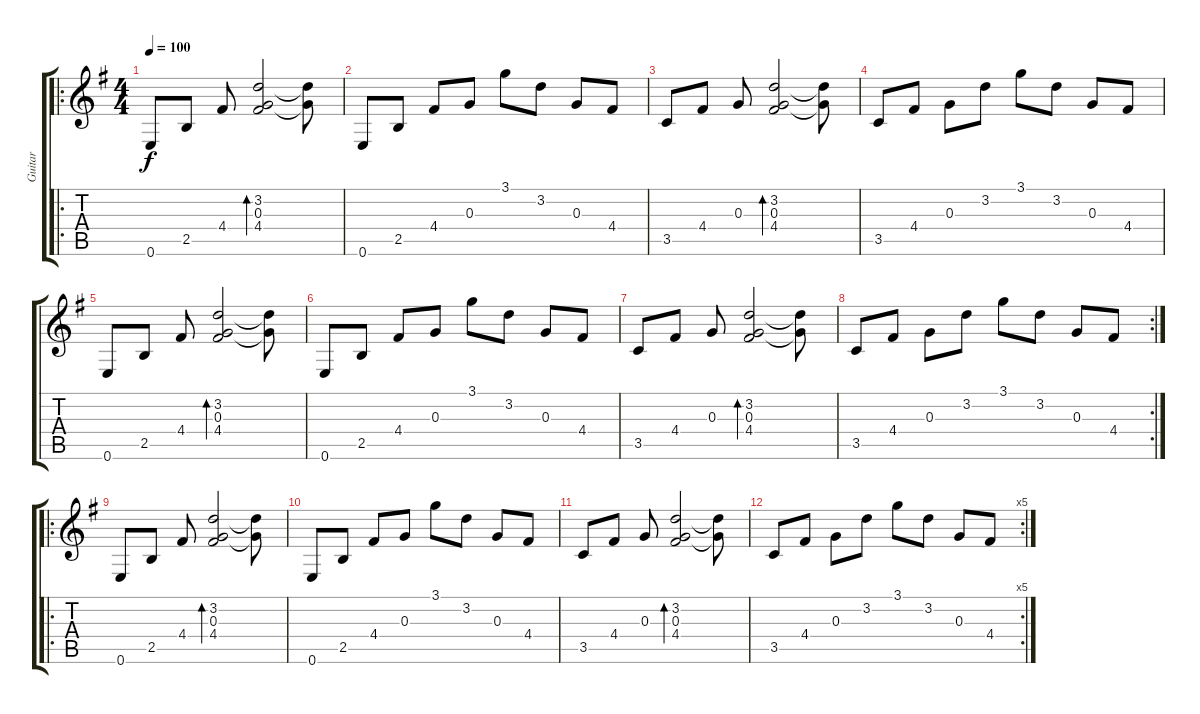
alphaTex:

\track ("Guitar" "Guitar") {instrument acousticguitarsteel}
\staff {score tabs}
\tuning (E4 B3 G3 D3 A2 E2) {hide}
\ro
\ts (4 4)
\tempo 100
\clef g2
\ks eminor
0.6.8{dy f instrument acousticguitarsteel} 2.5.8 4.4.8 (3.2 0.3 4.4).2{bd 120} (3.2{t} 0.3{t}).8 |
0.6.8 2.5.8 4.4.8 0.3.8 3.1.8 3.2.8 0.3.8 4.4.8 |
3.5.8 4.4.8 0.3.8 (3.2 0.3 4.4).2{bd 120} (3.2{t} 0.3{t}).8 |
3.5.8 4.4.8 0.3.8 3.2.8 3.1.8 3.2.8 0.3.8 4.4.8 |
0.6.8 2.5.8 4.4.8 (3.2 0.3 4.4).2{bd 120} (3.2{t} 0.3{t}).8 |
0.6.8 2.5.8 4.4.8 0.3.8 3.1.8 3.2.8 0.3.8 4.4.8 |
3.5.8 4.4.8 0.3.8 (3.2 0.3 4.4).2{bd 120} (3.2{t} 0.3{t}).8 |
\rc 2
3.5.8 4.4.8 0.3.8 3.2.8 3.1.8 3.2.8 0.3.8 4.4.8 |
\ro
0.6.8 2.5.8 4.4.8 (3.2 0.3 4.4).2{bd 120} (3.2{t} 0.3{t}).8 |
0.6.8 2.5.8 4.4.8 0.3.8 3.1.8 3.2.8 0.3.8 4.4.8 |
3.5.8 4.4.8 0.3.8 (3.2 0.3 4.4).2{bd 120} (3.2{t} 0.3{t}).8 |
\rc 5
3.5.8 4.4.8 0.3.8 3.2.8 3.1.8 3.2.8 0.3.8 4.4.8
